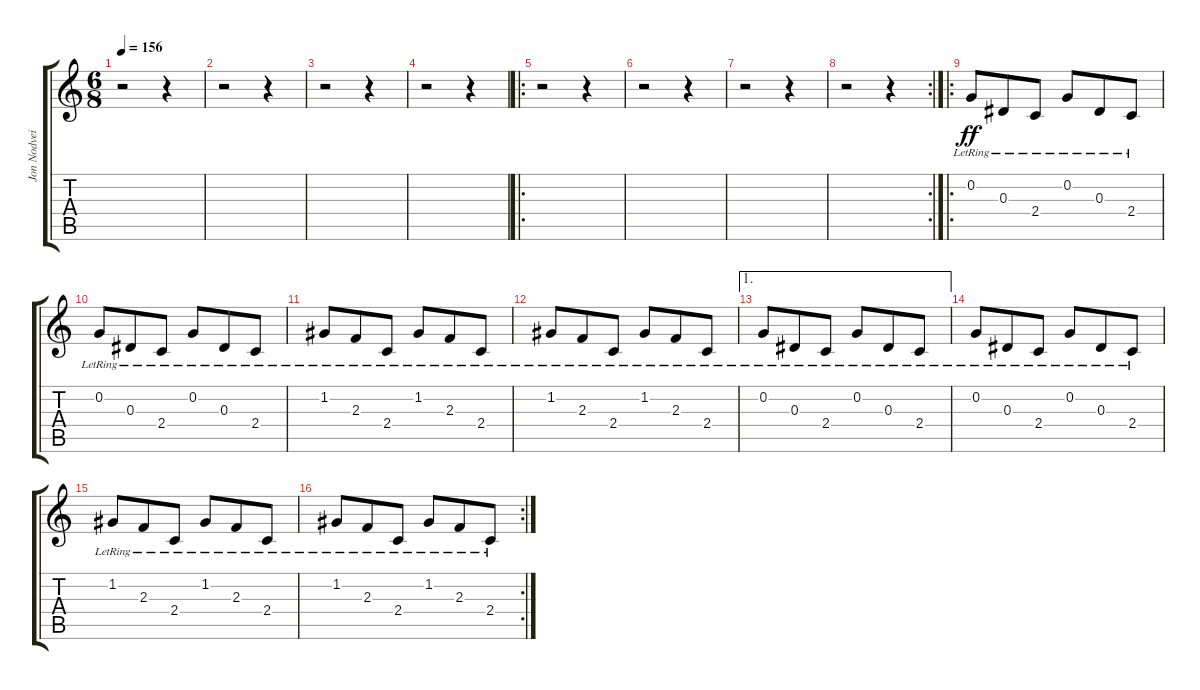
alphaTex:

\track ("Jon Nodveidt (Clean)" "Jon Nodvei") {instrument acousticguitarsteel}
\staff {score tabs}
\tuning (C4 G3 Eb3 Bb2 F2 C2) {hide}
\ts (6 8)
\tempo 156
\clef g2
\ks c
r.2{dy ff} r.4 |
r.2 r.4 |
r.2 r.4 |
r.2 r.4 |
\ro
r.2 r.4 |
r.2 r.4 |
r.2 r.4 |
\rc 2
r.2 r.4 |
\ro
0.2{lr}.8 0.3{lr}.8 2.4{lr}.8 0.2{lr}.8 0.3{lr}.8 2.4{lr}.8 |
0.2{lr}.8 0.3{lr}.8 2.4{lr}.8 0.2{lr}.8 0.3{lr}.8 2.4{lr}.8 |
1.2{lr}.8 2.3{lr}.8 2.4{lr}.8 1.2{lr}.8 2.3{lr}.8 2.4{lr}.8 |
1.2{lr}.8 2.3{lr}.8 2.4{lr}.8 1.2{lr}.8 2.3{lr}.8 2.4{lr}.8 |
\ae 1
0.2{lr}.8 0.3{lr}.8 2.4{lr}.8 0.2{lr}.8 0.3{lr}.8 2.4{lr}.8 |
0.2{lr}.8 0.3{lr}.8 2.4{lr}.8 0.2{lr}.8 0.3{lr}.8 2.4{lr}.8 |
1.2{lr}.8 2.3{lr}.8 2.4{lr}.8 1.2{lr}.8 2.3{lr}.8 2.4{lr}.8 |
\rc 2
1.2{lr}.8 2.3{lr}.8 2.4{lr}.8 1.2{lr}.8 2.3{lr}.8 2.4{lr}.8
